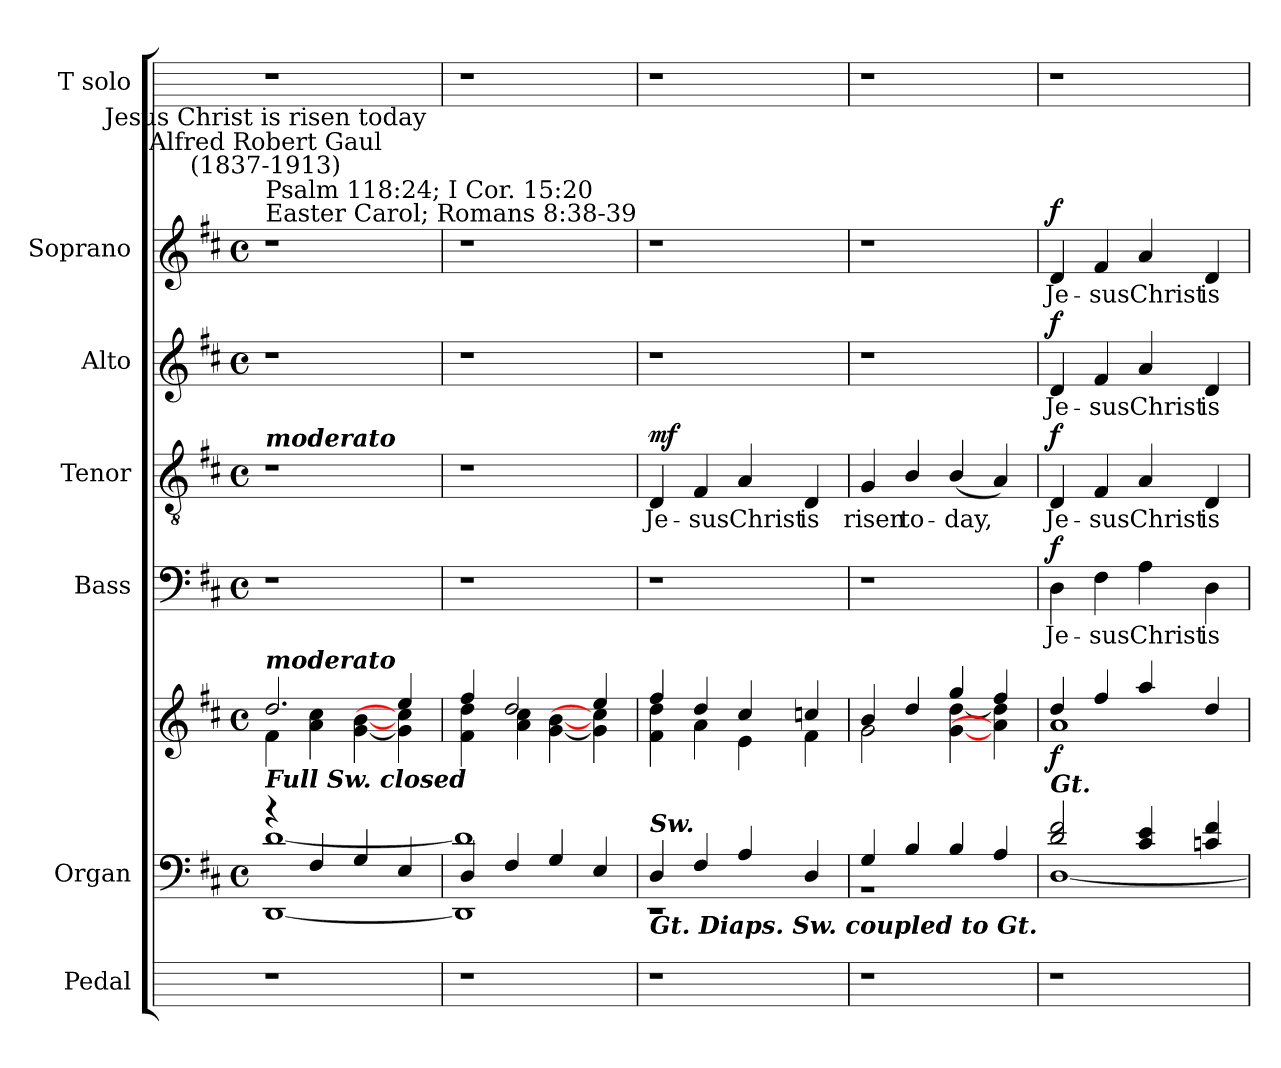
**kern	**kern	**kern	**dynam	**kern	**text	**dynam	**kern	**text	**dynam	**kern	**text	**dynam	**kern	**text	**dynam	**kern
*part7	*part6	*part6	*part6	*part5	*part5	*part5	*part4	*part4	*part4	*part3	*part3	*part3	*part2	*part2	*part2	*part1
*staff8	*staff7	*staff6	*staff6/7	*staff5	*staff5	*staff5	*staff4	*staff4	*staff4	*staff3	*staff3	*staff3	*staff2	*staff2	*staff2	*staff1
*I"Pedal	*I"Organ	*	*	*I"Bass	*	*	*I"Tenor	*	*	*I"Alto	*	*	*I"Soprano	*	*	*I"T solo
*	*	*	*	*I'B	*	*	*I'T	*	*	*I'A	*	*	*I'S	*	*	*
*	*clefF4	*clefG2	*	*clefF4	*	*	*clefGv2	*	*	*clefG2	*	*	*clefG2	*	*	*
*	*k[f#c#]	*k[f#c#]	*	*k[f#c#]	*	*	*k[f#c#]	*	*	*k[f#c#]	*	*	*k[f#c#]	*	*	*
*	*D:	*D:	*	*D:	*	*	*D:	*	*	*D:	*	*	*D:	*	*	*
*	*M4/4	*M4/4	*	*M4/4	*	*	*M4/4	*	*	*M4/4	*	*	*M4/4	*	*	*
*	*met(c)	*met(c)	*	*met(c)	*	*	*met(c)	*	*	*met(c)	*	*	*met(c)	*	*	*
*MM100	*MM100	*MM100	*	*MM100	*	*	*MM100	*	*	*MM100	*	*	*MM100	*	*	*MM100
=1	=1	=1	=1	=1	=1	=1	=1	=1	=1	=1	=1	=1	=1	=1	=1	=1
*	*^	*^	*	*	*	*	*	*	*	*	*	*	*	*	*	*
!	!	!	!	!	!	!	!	!	!	!	!	!	!	!	!LO:TX:a:t=Psalm 118&colon;24; I Cor. 15&colon;20\nEaster Carol; Romans 8&colon;38-39	!	!	!
!	!	!	!	!	!	!	!	!	!	!	!	!	!	!	!LO:TX:a:cj:t=Alfred Robert Gaul\n(1837-1913)	!	!	!
!	!	!	!	!	!	!	!	!	!	!	!	!	!	!	!LO:TX:a:cj:t=Jesus Christ is risen today	!	!	!
!	!	!	!	!	!	!	!	!	!LO:TX:a:Bi:t=moderato	!	!	!	!	!	!	!	!	!
!	!	!	!LO:TX:a:Bi:t=moderato	!	!	!	!	!	!	!	!	!	!	!	!	!	!	!
!	!LO:TX:a:Bi:t=Full Sw. closed	!	!	!	!	!	!	!	!	!	!	!	!	!	!	!	!	!
1r	4r	[1DD\ [1d\	2.dd/	4f#\	.	1r	.	.	1r	.	.	1r	.	.	1r	.	.	1r
.	4F#/	.	.	4a\ 4cc#\	.	.	.	.	.	.	.	.	.	.	.	.	.	.
.	4G/	.	.	[4g\ [4b\	.	.	.	.	.	.	.	.	.	.	.	.	.	.
.	4E/	.	4ee/	4g\] 4cc#\]	.	.	.	.	.	.	.	.	.	.	.	.	.	.
=2	=2	=2	=2	=2	=2	=2	=2	=2	=2	=2	=2	=2	=2	=2	=2	=2	=2	=2
1r	4D/	1DD\] 1d\]	4ff#/	4f#\ 4dd\	.	1r	.	.	1r	.	.	1r	.	.	1r	.	.	1r
.	4F#/	.	2dd/	4a\ 4cc#\	.	.	.	.	.	.	.	.	.	.	.	.	.	.
.	4G/	.	.	[4g\ [4b\	.	.	.	.	.	.	.	.	.	.	.	.	.	.
.	4E/	.	4ee/	4g\] 4cc#\]	.	.	.	.	.	.	.	.	.	.	.	.	.	.
=3	=3	=3	=3	=3	=3	=3	=3	=3	=3	=3	=3	=3	=3	=3	=3	=3	=3	=3
!	!LO:TX:b:Bi:t=Gt. Diaps. Sw. coupled to Gt.	!	!	!	!	!	!	!	!	!	!	!	!	!	!	!	!	!
!	!LO:TX:a:Bi:t=Sw.	!	!	!	!	!	!	!	!	!	!	!	!	!	!	!	!	!
!	!	!	!	!	!	!	!	!	!	!LO:LY:b	!LO:DY:b	!	!	!	!	!	!	!
1r	4D/	1r	4ff#/	4f#\ 4dd\	.	1r	.	.	4D	Je-	mf	1r	.	.	1r	.	.	1r
!	!	!	!	!	!	!	!	!	!	!LO:LY:b	!	!	!	!	!	!	!	!
.	4F#/	.	4dd/	4a\	.	.	.	.	4F#	-sus	.	.	.	.	.	.	.	.
!	!	!	!	!	!	!	!	!	!	!LO:LY:b	!	!	!	!	!	!	!	!
.	4A/	.	4cc#/	4e\	.	.	.	.	4A	Christ	.	.	.	.	.	.	.	.
!	!	!	!	!	!	!	!	!	!	!LO:LY:b	!	!	!	!	!	!	!	!
.	4D/	.	4ccn/	4f#\	.	.	.	.	4D	is	.	.	.	.	.	.	.	.
=4	=4	=4	=4	=4	=4	=4	=4	=4	=4	=4	=4	=4	=4	=4	=4	=4	=4	=4
!	!	!	!	!	!	!	!	!	!	!LO:LY:b	!	!	!	!	!	!	!	!
1r	4G/	1r	4b/	2g\	.	1r	.	.	4G	risen	.	1r	.	.	1r	.	.	1r
!	!	!	!	!	!	!	!	!	!	!LO:LY:b	!	!	!	!	!	!	!	!
.	4B/	.	4dd/	.	.	.	.	.	4B/	to-	.	.	.	.	.	.	.	.
!	!	!	!	!	!	!	!	!	!	!LO:LY:b	!	!	!	!	!	!	!	!
.	4B/	.	4gg/	[4g\ [4dd\	.	.	.	.	(<4B/	-day,	.	.	.	.	.	.	.	.
.	4A/	.	4ff#/	4a\] 4dd\]	.	.	.	.	4A)	.	.	.	.	.	.	.	.	.
=5	=5	=5	=5	=5	=5	=5	=5	=5	=5	=5	=5	=5	=5	=5	=5	=5	=5	=5
!	!LO:TX:a:Bi:t=Gt.	!	!	!	!	!	!	!	!	!	!	!	!	!	!	!	!	!
!	!	!	!	!	!LO:DY:b	!	!LO:LY:b	!LO:DY:b	!	!LO:LY:b	!LO:DY:b	!	!LO:LY:b	!LO:DY:b	!	!LO:LY:b	!LO:DY:b	!
1r	2d/ 2f#/	[1D\	4dd/	1a\	f	4D	Je-	f	4D	Je-	f	4d	Je-	f	4d	Je-	f	1r
!	!	!	!	!	!	!	!LO:LY:b	!	!	!LO:LY:b	!	!	!LO:LY:b	!	!	!LO:LY:b	!	!
.	.	.	4ff#/	.	.	4F#	-sus	.	4F#	-sus	.	4f#	-sus	.	4f#	-sus	.	.
!	!	!	!	!	!	!	!LO:LY:b	!	!	!LO:LY:b	!	!	!LO:LY:b	!	!	!LO:LY:b	!	!
.	4c#/ 4e/	.	4aa/	.	.	4A	Christ	.	4A	Christ	.	4a	Christ	.	4a	Christ	.	.
!	!	!	!	!	!	!	!LO:LY:b	!	!	!LO:LY:b	!	!	!LO:LY:b	!	!	!LO:LY:b	!	!
.	4cn/ 4f#/	.	4dd/	.	.	4D	is	.	4D	is	.	4d	is	.	4d	is	.	.
*	*v	*v	*	*	*	*	*	*	*	*	*	*	*	*	*	*	*	*
*	*	*v	*v	*	*	*	*	*	*	*	*	*	*	*	*	*	*
=	=	=	=	=	=	=	=	=	=	=	=	=	=	=	=	=
*-	*-	*-	*-	*-	*-	*-	*-	*-	*-	*-	*-	*-	*-	*-	*-	*-
